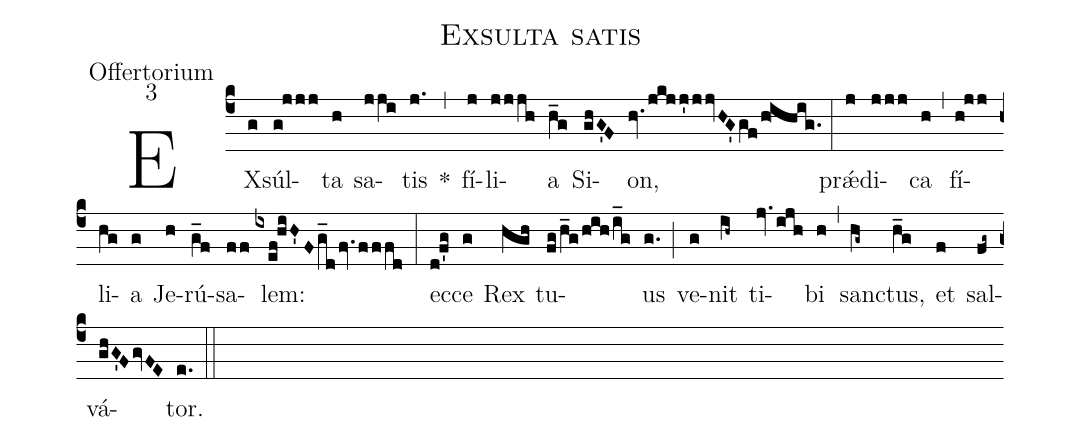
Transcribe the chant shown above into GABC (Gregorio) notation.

name:Exsulta satis;
office-part:Offertorium;
mode:3;
%%
(c4) EX(g)súl(g!jjj)ta(h) sa(jji)tis(j.) *(,) fí(j)li(jjjh)a(h_g) Si(ghG'F)on,(hv.jkjj'jjvHG'gf/h!ihig.) (:)
prǽ(j)di(jjj)ca(h) (,) fí(h!jj)li(hg)a(g) Je(h)rú(g_f)sa(ff)lem:(ixef!hiH'Fg_dfv.fffd) (:)
ec(d!f'g)ce(g) Rex(hgh) tu(fg/h_g/hih/i_g)us(g.) (;) ve(g)nit(ih~) ti(jv.ijh)bi(h) (,) sanc(hg~)tus,(h_g) et(f) sal(fg~)vá(ghG'FgvFE)tor.(e.) (::)
